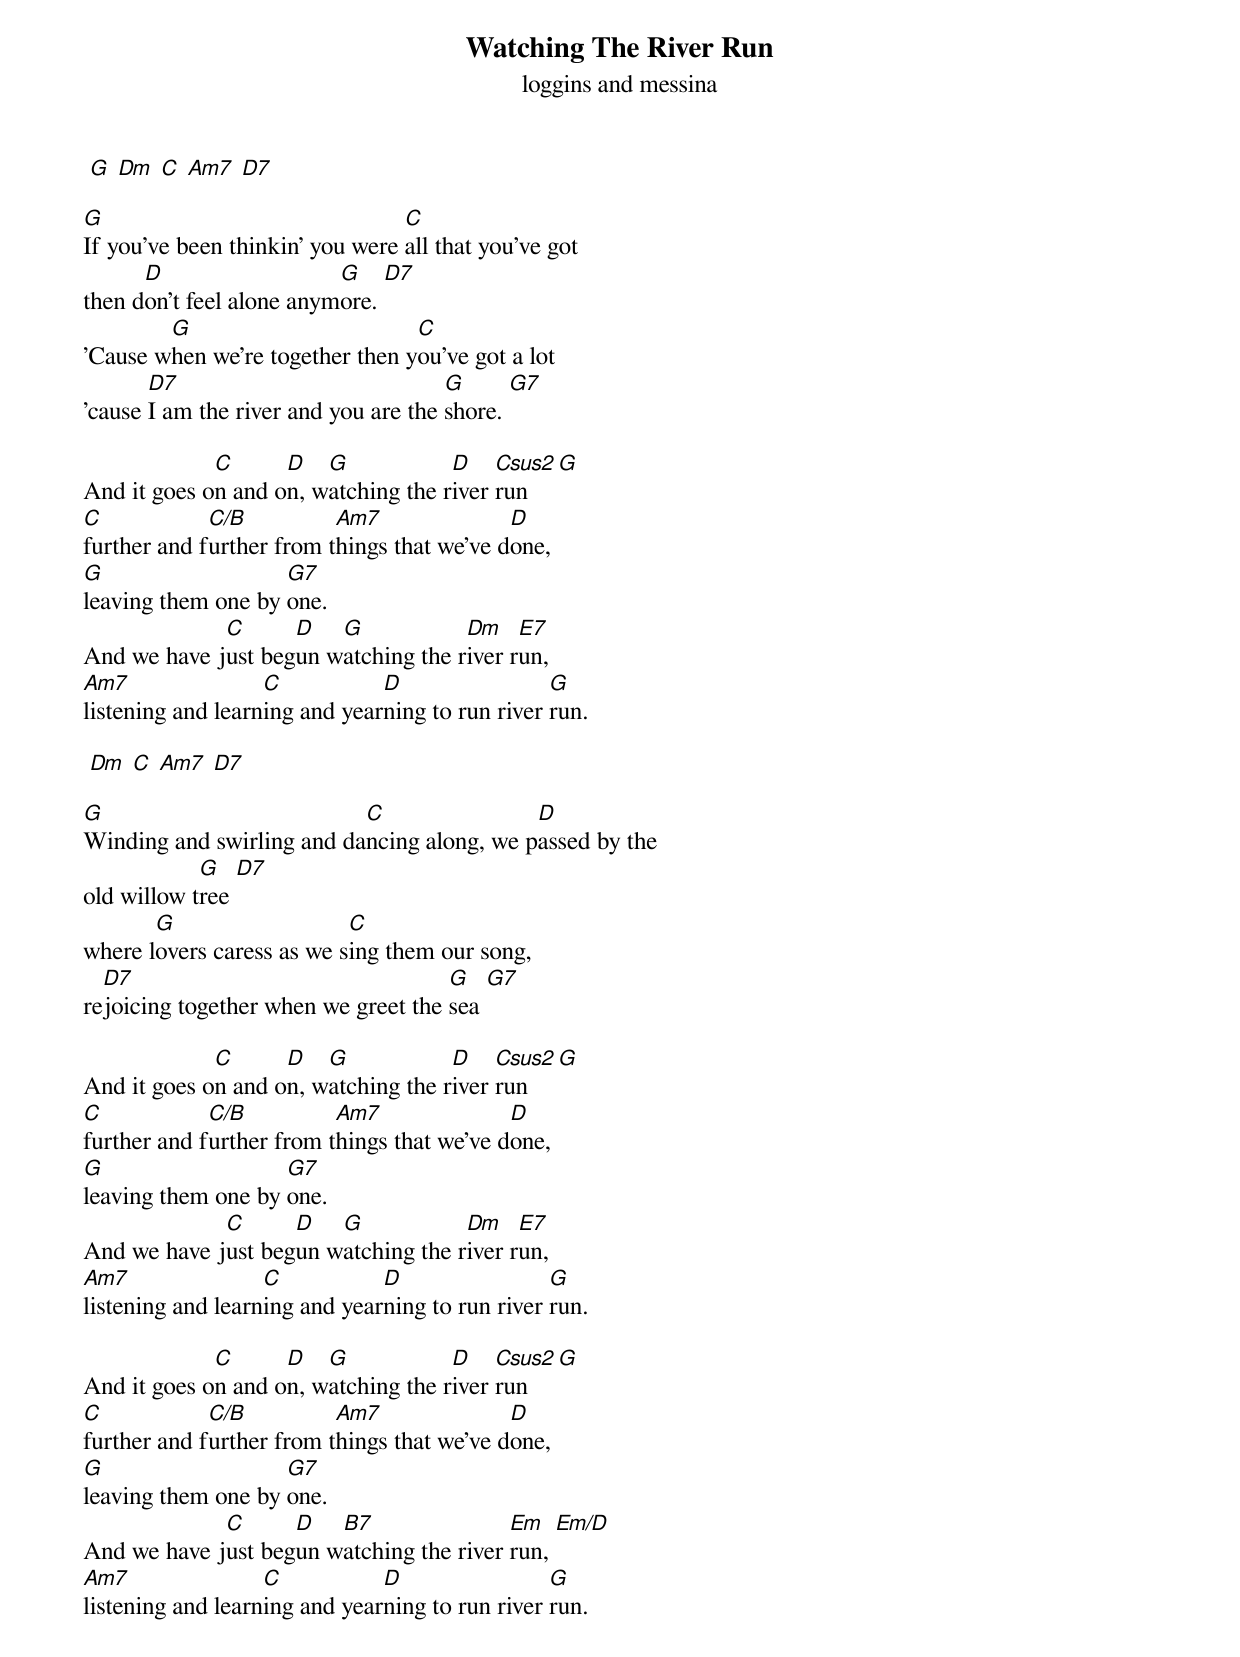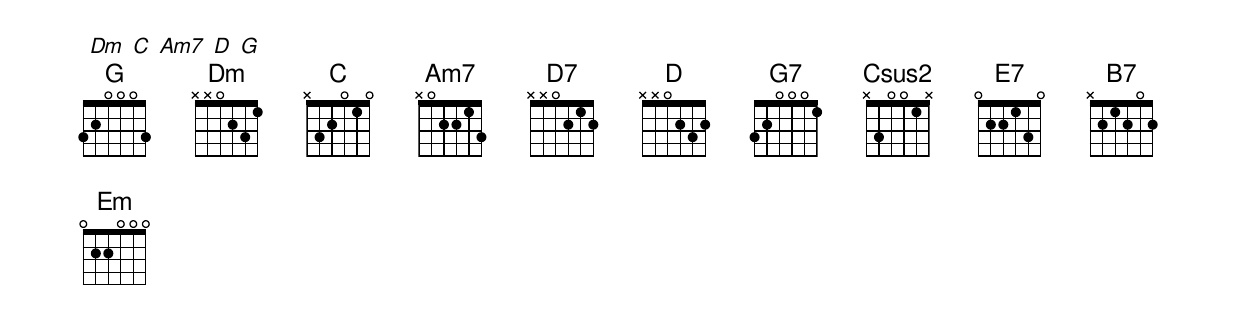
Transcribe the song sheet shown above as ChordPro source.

{title: Watching The River Run}
{subtitle: loggins and messina}

 [G] [Dm] [C] [Am7] [D7]

[G]If you've been thinkin' you were [C]all that you've got
then d[D]on't feel alone anym[G]ore. [D7]
'Cause w[G]hen we're together then y[C]ou've got a lot
'cause [D7]I am the river and you are the [G]shore. [G7]

And it goes o[C]n and o[D]n, w[G]atching the r[D]iver [Csus2]run [G]
[C]further and f[C/B]urther from t[Am7]hings that we've d[D]one,
[G]leaving them one by [G7]one.
And we have j[C]ust beg[D]un w[G]atching the r[Dm]iver r[E7]un,
[Am7]listening and learn[C]ing and year[D]ning to run river [G]run.

 [Dm] [C] [Am7] [D7]

[G]Winding and swirling and da[C]ncing along, we p[D]assed by the
old willow t[G]ree [D7]
where l[G]overs caress as we s[C]ing them our song,
re[D7]joicing together when we greet the [G]sea [G7]

And it goes o[C]n and o[D]n, w[G]atching the r[D]iver [Csus2]run [G]
[C]further and f[C/B]urther from t[Am7]hings that we've d[D]one,
[G]leaving them one by [G7]one.
And we have j[C]ust beg[D]un w[G]atching the r[Dm]iver r[E7]un,
[Am7]listening and learn[C]ing and year[D]ning to run river [G]run.

And it goes o[C]n and o[D]n, w[G]atching the r[D]iver [Csus2]run [G]
[C]further and f[C/B]urther from t[Am7]hings that we've d[D]one,
[G]leaving them one by [G7]one.
And we have j[C]ust beg[D]un w[B7]atching the river [Em]run, [Em/D]
[Am7]listening and learn[C]ing and year[D]ning to run river [G]run.

 [Dm] [C] [Am7] [D] [G]
